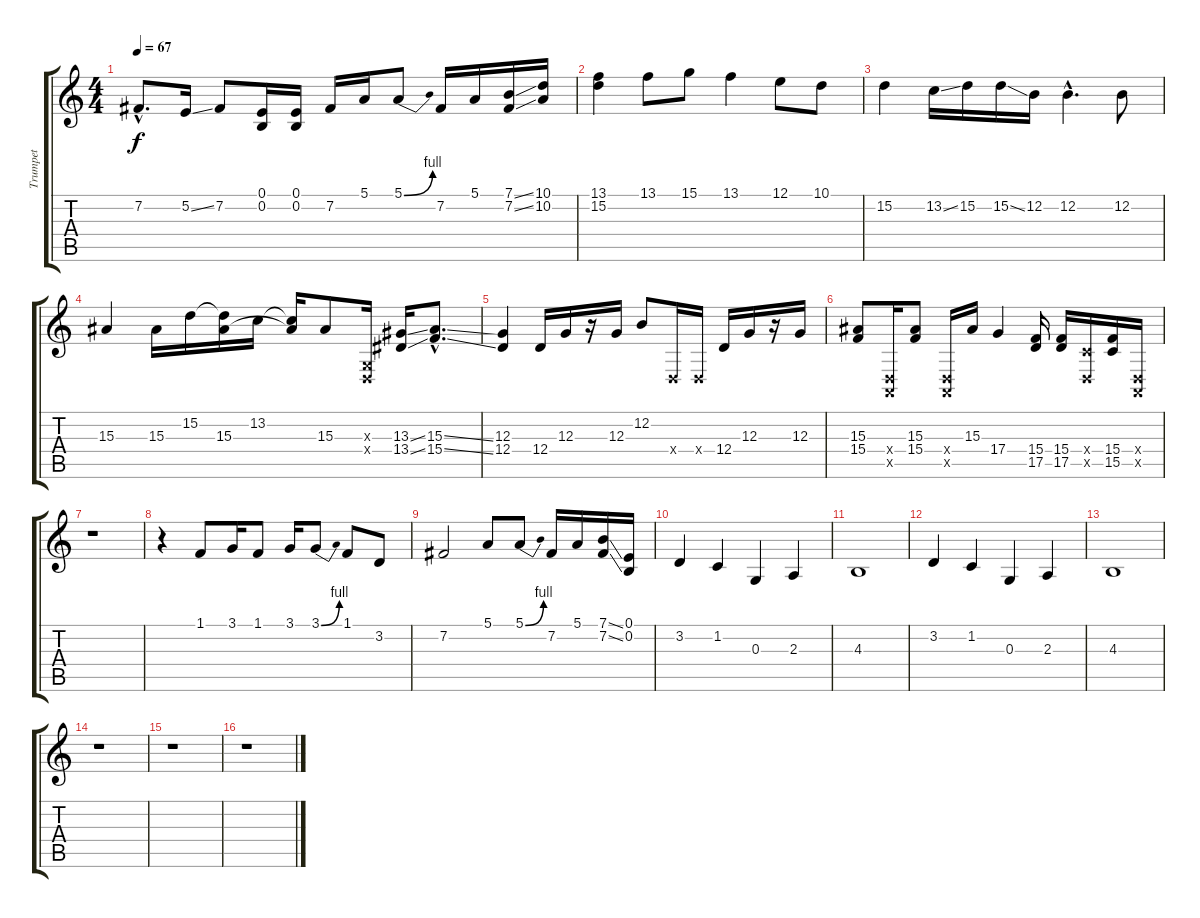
\track ("Trumpet" "Trumpet") {instrument trumpet}
\staff {score tabs}
\tuning (E4 B3 G3 D3 A2 E2) {hide}
\ts (4 4)
\tempo 67
\clef g2
\ks c
7.2{hac}.8{d dy f} 5.2{ss}.16 7.2.8 (0.1 0.2).16 (0.1 0.2).16 7.2.16 5.1.16 5.1{be (bend 0 0 60 4)}.8 7.2.16 5.1.16 (7.1{ss} 7.2{ss}).16 (10.1 10.2).16 |
(13.1 15.2).4 13.1.8 15.1.8 13.1.4 12.1.8 10.1.8 |
15.2.4 13.2{ss}.16 15.2.16 15.2{ss}.16 12.2.16 12.2{hac}.4{d} 12.2.8 |
15.3.4 15.3.16 15.2.16 (15.2{t} 15.3).16 13.2.16 (13.2{t} 15.3{t}).16 15.3.8 (0.3{x} 0.4{x}).16 (13.3{ss} 13.4{ss}).16 (15.3{ss hac} 15.4{ss hac}).8{d} |
(12.3 12.4).4 12.4.16 12.3.16 r.16 12.3.16 12.2.8 0.4{x}.16 0.4{x}.16 12.4.16 12.3.16 r.16 12.3.16 |
(15.3 15.4).8 (0.4{x} 0.5{x}).16 (15.3 15.4).8 (0.4{x} 0.5{x}).16 15.3.16 17.4.4 (15.4 17.5).16 (15.4 17.5).16 (0.4{x} 15.5{x}).16 (15.4 15.5).16 (0.4{x} 0.5{x}).16 |
r.1 |
r.4 1.1.8 3.1.16 1.1.8 3.1.16 3.1{be (bend 0 0 60 4)}.8 1.1.8 3.2.8 |
7.2.2 5.1.8 5.1{be (bend 0 0 60 4)}.8 7.2.16 5.1.16 (7.1{ss} 7.2{ss}).16 (0.1 0.2).16 |
3.2.4 1.2.4 0.3.4 2.3.4 |
4.3.1 |
3.2.4 1.2.4 0.3.4 2.3.4 |
4.3.1 |
r.1 |
r.1 |
r.1
